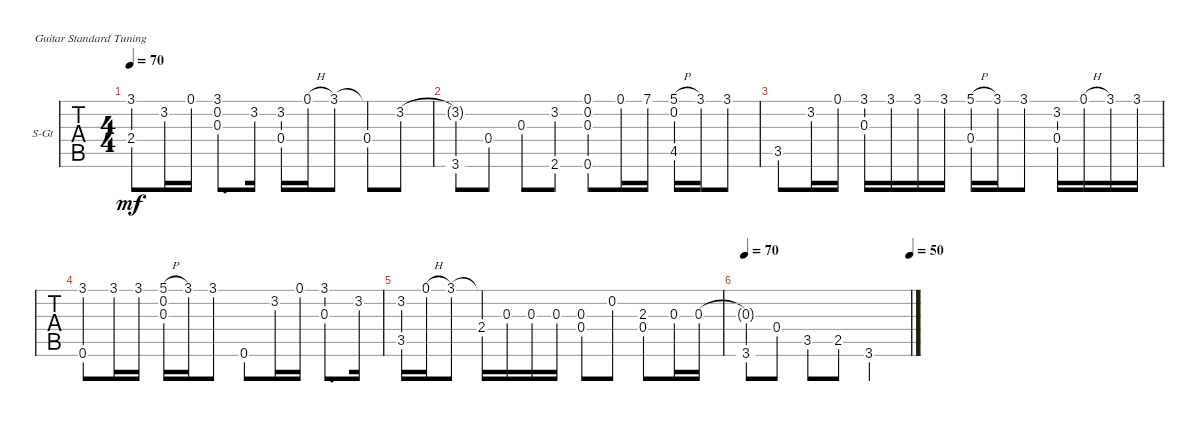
\defaultSystemsLayout 4
\bracketExtendMode groupsimilarinstruments
\firstSystemTrackNameOrientation horizontal
\otherSystemsTrackNameOrientation horizontal
\track ("Steel Guitar" "S-Gt") {instrument acousticguitarsteel}
\staff {tabs}
\tuning (E4 B3 G3 D3 A2 E2)
\ts (4 4)
\tempo 70
\clef g2
\ks g
(3.1{t} 2.4).8{dy mf} 3.2.16 0.1.16 (3.1 0.2 0.3).8{d} 3.2.16 (3.2 0.4).16 0.1{h}.16 3.1.8 (3.1{t} 0.4).8 3.2.8 |
(3.2{t} 3.6).8 0.4.8 0.3.8 (3.2 2.6).8 (0.1 0.2 0.3 0.6).8 0.1.16 7.1.16 (5.1{h} 0.2 4.5).16 3.1.16 3.1.8 |
3.5.8 3.2.16 0.1.16 (3.1 0.3).16 3.1.16 3.1.16 3.1.16 (5.1{h} 0.4).16 3.1.16 3.1.8 (3.2 0.4).16 0.1{h}.16 3.1.16 3.1.16 |
(3.1 0.6).8 3.1.16 3.1.16 (5.1{h} 0.2 0.3).16 3.1.16 3.1.8 0.6.8 3.2.16 0.1.16 (3.1 0.3).8{d} 3.2.16 |
(3.2 3.5).16 0.1{h}.16 3.1.8 (3.1{t} 2.4).16 0.3.16 0.3.16 0.3.16 (0.3 0.4).8 0.2.8 (2.3 0.4).8 0.3.16 0.3.16 |
\tempo 70
\tempo (50 1)
(0.3{t} 3.6).8 0.4.8 3.5.8 2.5.8 3.6.2
